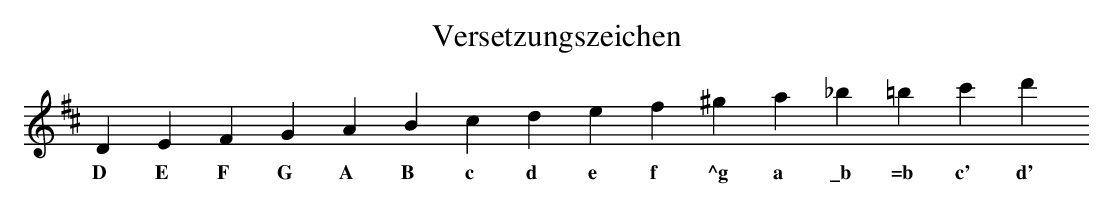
X:1
T:Versetzungszeichen
M:none
L:1/4
K:D
D E F G A B c d e f ^g a _b =b c' d'
w:D E F G A B c d e f ^g a \_b =b c' d'
